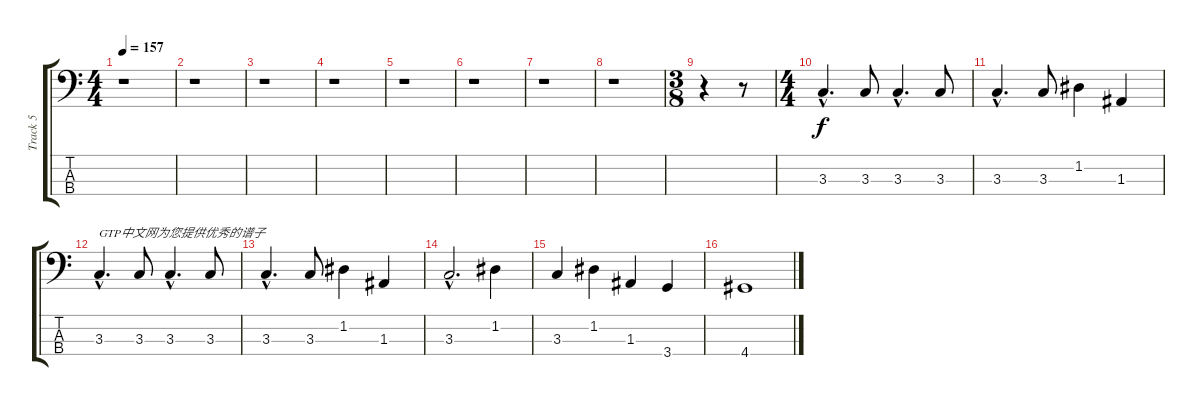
\track ("Track 5" "Track 5") {instrument slapbass2}
\staff {score tabs}
\tuning (G2 D2 A1 E1) {hide}
\ts (4 4)
\tempo 157
\clef f4
\ks c
r.1{dy f instrument slapbass2} |
r.1 |
r.1 |
r.1 |
r.1 |
r.1 |
r.1 |
r.1 |
\ts (3 8)
r.4 r.8 |
\ts (4 4)
3.3{hac}.4{d} 3.3.8 3.3{hac}.4{d} 3.3.8 |
3.3{hac}.4{d} 3.3.8 1.2.4 1.3.4 |
3.3{hac}.4{d txt "GTP中文网为您提供优秀的谱子"} 3.3.8 3.3{hac}.4{d} 3.3.8 |
3.3{hac}.4{d} 3.3.8 1.2.4 1.3.4 |
3.3{hac}.2{d} 1.2.4 |
3.3.4 1.2.4 1.3.4 3.4.4 |
4.4.1
